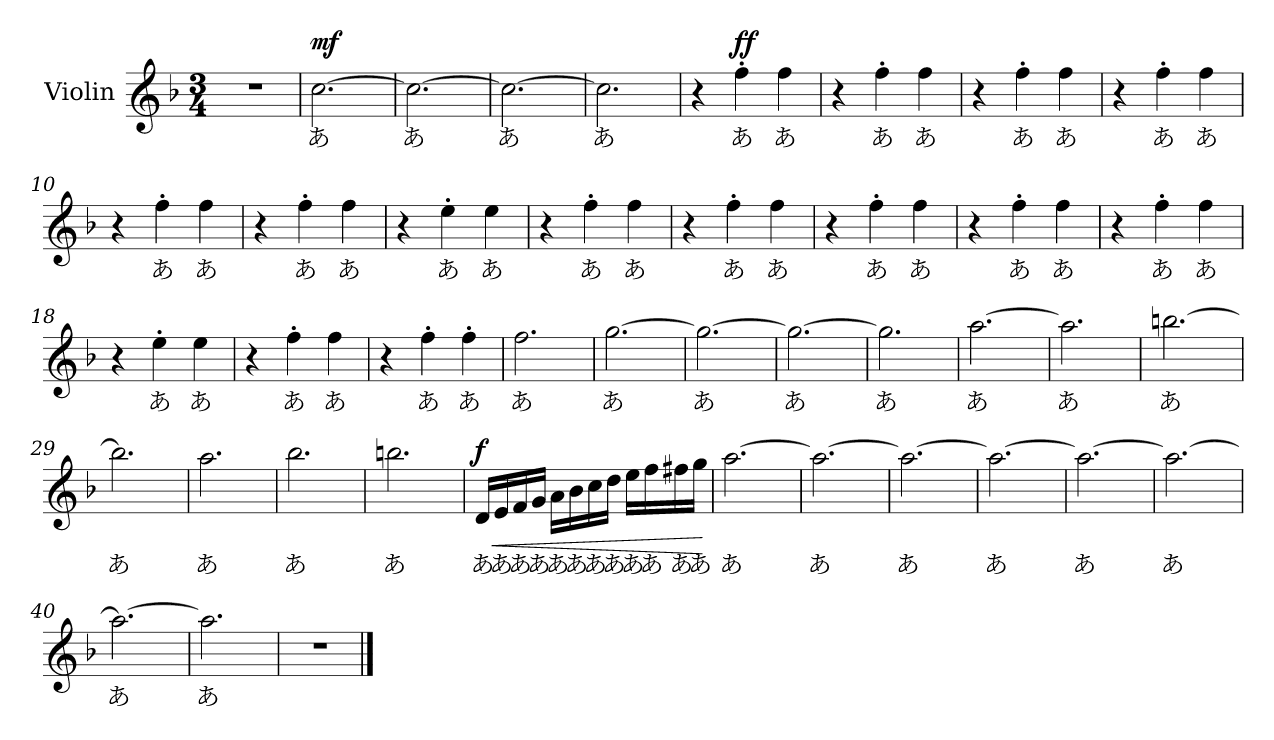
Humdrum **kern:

**kern	**text	**dynam
*part1	*part1	*part1
*staff1	*staff1	*staff1
*I"Violin	*	*
*I'Vln.	*	*
*clefG2	*	*
*k[b-]	*	*
*M3/4	*	*
*MM184	*	*
=1	=1	=1
2.r	.	.
=2	=2	=2
!	!LO:LY:b	!LO:DY:b
[2.cc\	あ	mf
=3	=3	=3
!	!LO:LY:b	!
2.cc\_	あ	.
=4	=4	=4
!	!LO:LY:b	!
2.cc\_	あ	.
=5	=5	=5
!	!LO:LY:b	!
2.cc\]	あ	.
=6	=6	=6
4r	.	.
!	!LO:LY:b	!LO:DY:b
4ff'\	あ	ff
!	!LO:LY:b	!
4ff\	あ	.
=7	=7	=7
4r	.	.
!	!LO:LY:b	!
4ff'\	あ	.
!	!LO:LY:b	!
4ff\	あ	.
=8	=8	=8
4r	.	.
!	!LO:LY:b	!
4ff'\	あ	.
!	!LO:LY:b	!
4ff\	あ	.
=9	=9	=9
4r	.	.
!	!LO:LY:b	!
4ff'\	あ	.
!	!LO:LY:b	!
4ff\	あ	.
=10	=10	=10
4r	.	.
!	!LO:LY:b	!
4ff'\	あ	.
!	!LO:LY:b	!
4ff\	あ	.
!!LO:LB:g=z
=11	=11	=11
4r	.	.
!	!LO:LY:b	!
4ff'\	あ	.
!	!LO:LY:b	!
4ff\	あ	.
=12	=12	=12
4r	.	.
!	!LO:LY:b	!
4ee'\	あ	.
!	!LO:LY:b	!
4ee\	あ	.
=13	=13	=13
4r	.	.
!	!LO:LY:b	!
4ff'\	あ	.
!	!LO:LY:b	!
4ff\	あ	.
=14	=14	=14
4r	.	.
!	!LO:LY:b	!
4ff'\	あ	.
!	!LO:LY:b	!
4ff\	あ	.
=15	=15	=15
4r	.	.
!	!LO:LY:b	!
4ff'\	あ	.
!	!LO:LY:b	!
4ff\	あ	.
=16	=16	=16
4r	.	.
!	!LO:LY:b	!
4ff'\	あ	.
!	!LO:LY:b	!
4ff\	あ	.
=17	=17	=17
4r	.	.
!	!LO:LY:b	!
4ff'\	あ	.
!	!LO:LY:b	!
4ff\	あ	.
=18	=18	=18
4r	.	.
!	!LO:LY:b	!
4ee'\	あ	.
!	!LO:LY:b	!
4ee\	あ	.
=19	=19	=19
4r	.	.
!	!LO:LY:b	!
4ff'\	あ	.
!	!LO:LY:b	!
4ff\	あ	.
!!LO:LB:g=z
=20	=20	=20
4r	.	.
!	!LO:LY:b	!
4ff'\	あ	.
!	!LO:LY:b	!
4ff'\	あ	.
=21	=21	=21
!	!LO:LY:b	!
2.ff\	あ	.
=22	=22	=22
!	!LO:LY:b	!
[2.gg\	あ	.
=23	=23	=23
!	!LO:LY:b	!
2.gg\_	あ	.
=24	=24	=24
!	!LO:LY:b	!
2.gg\_	あ	.
=25	=25	=25
!	!LO:LY:b	!
2.gg\]	あ	.
=26	=26	=26
!	!LO:LY:b	!
[2.aa\	あ	.
=27	=27	=27
!	!LO:LY:b	!
2.aa\]	あ	.
=28	=28	=28
!	!LO:LY:b	!
[2.bbn\	あ	.
=29	=29	=29
!	!LO:LY:b	!
2.bb\]	あ	.
=30	=30	=30
!	!LO:LY:b	!
2.aa\	あ	.
!!LO:LB:g=z
=31	=31	=31
!	!LO:LY:b	!
2.bb-\	あ	.
=32	=32	=32
!	!LO:LY:b	!
2.bbn\	あ	.
=33	=33	=33
!	!LO:LY:b	!LO:HP:b
!	!	!LO:DY:n=1:b
16d/LL	あ	< f
!	!LO:LY:b	!
16e/	あ	.
!	!LO:LY:b	!
16f/	あ	.
!	!LO:LY:b	!
16g/JJ	あ	.
!	!LO:LY:b	!
16a\LL	あ	.
!	!LO:LY:b	!
16b-\	あ	.
!	!LO:LY:b	!
16cc\	あ	.
!	!LO:LY:b	!
16dd\JJ	あ	.
!	!LO:LY:b	!
16ee\LL	あ	.
!	!LO:LY:b	!
16ff\	あ	.
!	!LO:LY:b	!
16ff#X\	あ	.
!	!LO:LY:b	!
16gg\JJ	あ	.
.	.	[
=34	=34	=34
!	!LO:LY:b	!
[2.aa\	あ	.
=35	=35	=35
!	!LO:LY:b	!
2.aa\_	あ	.
=36	=36	=36
!	!LO:LY:b	!
2.aa\_	あ	.
=37	=37	=37
!	!LO:LY:b	!
2.aa\_	あ	.
=38	=38	=38
!	!LO:LY:b	!
2.aa\_	あ	.
!!LO:LB:g=z
=39	=39	=39
!	!LO:LY:b	!
2.aa\_	あ	.
=40	=40	=40
!	!LO:LY:b	!
2.aa\_	あ	.
=41	=41	=41
!	!LO:LY:b	!
2.aa\]	あ	.
=42	=42	=42
2.r	.	.
==	==	==
*-	*-	*-
